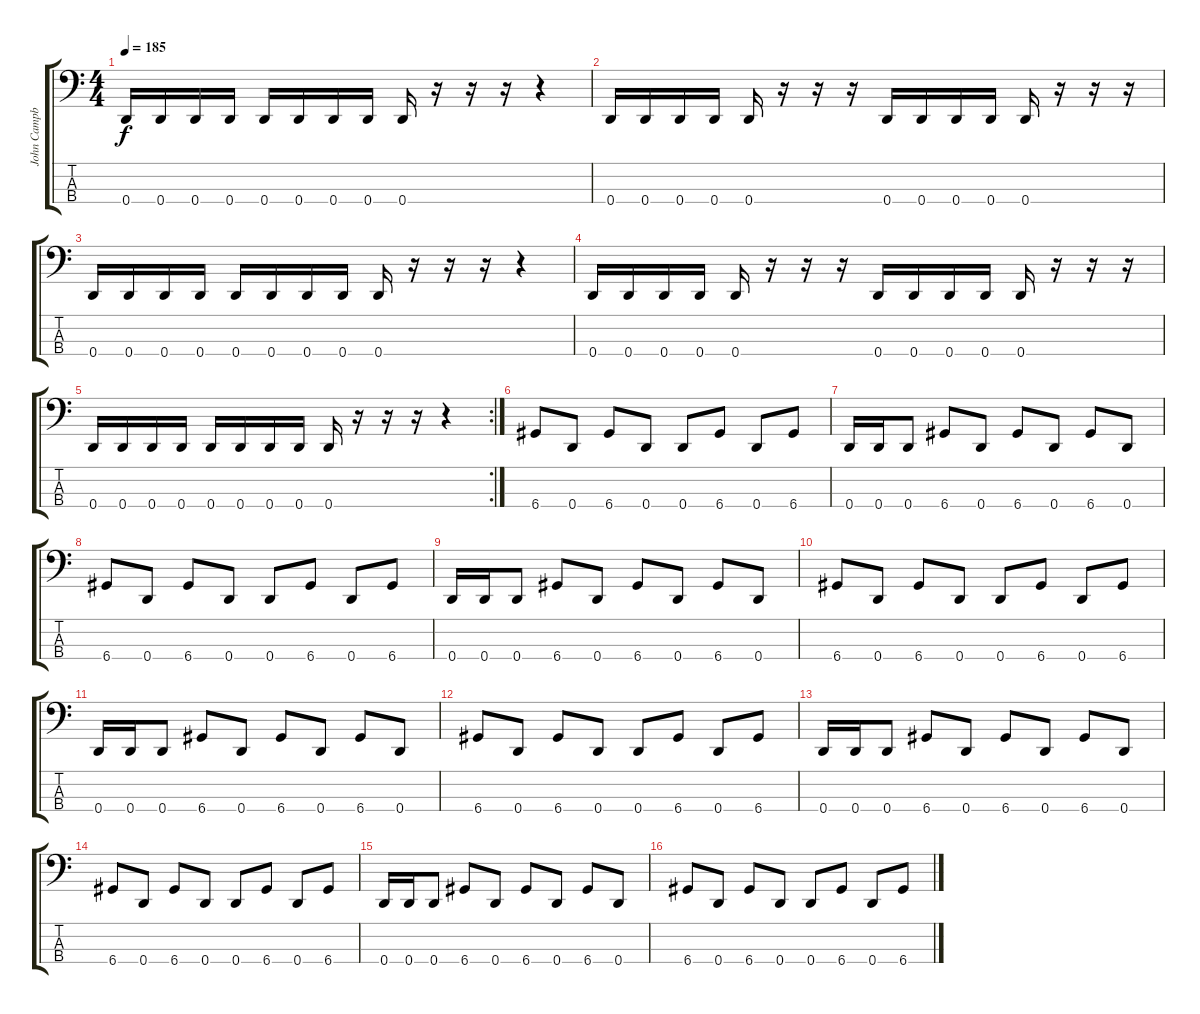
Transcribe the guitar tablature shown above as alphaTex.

\track ("John Campbell" "John Campb") {instrument electricbasspick}
\staff {score tabs}
\tuning (G2 D2 A1 D1) {hide}
\ts (4 4)
\tempo 185
\clef f4
\ks c
0.4.16{dy f} 0.4.16 0.4.16 0.4.16 0.4.16 0.4.16 0.4.16 0.4.16 0.4.16 r.16 r.16 r.16 r.4 |
0.4.16 0.4.16 0.4.16 0.4.16 0.4.16 r.16 r.16 r.16 0.4.16 0.4.16 0.4.16 0.4.16 0.4.16 r.16 r.16 r.16 |
0.4.16 0.4.16 0.4.16 0.4.16 0.4.16 0.4.16 0.4.16 0.4.16 0.4.16 r.16 r.16 r.16 r.4 |
0.4.16 0.4.16 0.4.16 0.4.16 0.4.16 r.16 r.16 r.16 0.4.16 0.4.16 0.4.16 0.4.16 0.4.16 r.16 r.16 r.16 |
\rc 2
0.4.16 0.4.16 0.4.16 0.4.16 0.4.16 0.4.16 0.4.16 0.4.16 0.4.16 r.16 r.16 r.16 r.4 |
6.4.8 0.4.8 6.4.8 0.4.8 0.4.8 6.4.8 0.4.8 6.4.8 |
0.4.16 0.4.16 0.4.8 6.4.8 0.4.8 6.4.8 0.4.8 6.4.8 0.4.8 |
6.4.8 0.4.8 6.4.8 0.4.8 0.4.8 6.4.8 0.4.8 6.4.8 |
0.4.16 0.4.16 0.4.8 6.4.8 0.4.8 6.4.8 0.4.8 6.4.8 0.4.8 |
6.4.8 0.4.8 6.4.8 0.4.8 0.4.8 6.4.8 0.4.8 6.4.8 |
0.4.16 0.4.16 0.4.8 6.4.8 0.4.8 6.4.8 0.4.8 6.4.8 0.4.8 |
6.4.8 0.4.8 6.4.8 0.4.8 0.4.8 6.4.8 0.4.8 6.4.8 |
0.4.16 0.4.16 0.4.8 6.4.8 0.4.8 6.4.8 0.4.8 6.4.8 0.4.8 |
6.4.8 0.4.8 6.4.8 0.4.8 0.4.8 6.4.8 0.4.8 6.4.8 |
0.4.16 0.4.16 0.4.8 6.4.8 0.4.8 6.4.8 0.4.8 6.4.8 0.4.8 |
6.4.8 0.4.8 6.4.8 0.4.8 0.4.8 6.4.8 0.4.8 6.4.8
